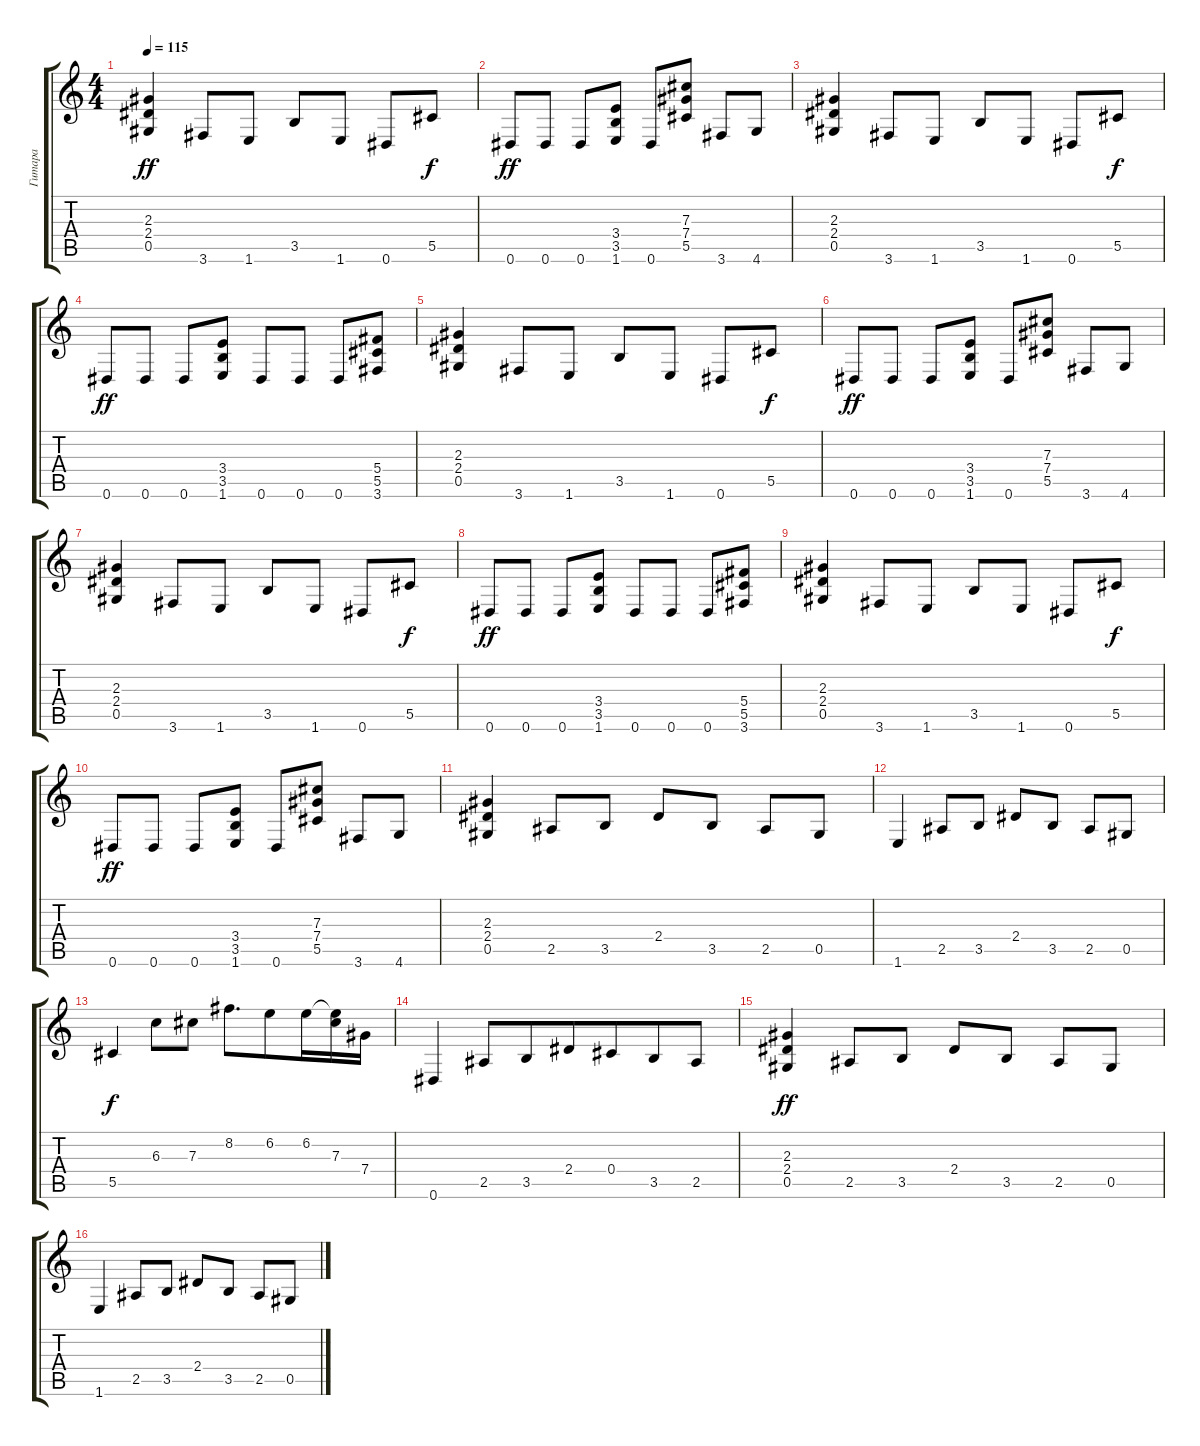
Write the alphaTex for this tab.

\track ("Гитара" "Гитара") {instrument distortionguitar}
\staff {score tabs}
\tuning (Eb4 Bb3 Gb3 Db3 Ab2 Eb2) {hide}
\ts (4 4)
\tempo 115
\clef g2
\ks c
(2.3 2.4 0.5).4{dy ff} 3.6.8 1.6.8 3.5.8 1.6.8 0.6.8 5.5.8{dy f} |
0.6.8{dy ff} 0.6.8 0.6.8 (3.4 3.5 1.6).8 0.6.8 (7.3 7.4 5.5).8 3.6.8 4.6.8 |
(2.3 2.4 0.5).4 3.6.8 1.6.8 3.5.8 1.6.8 0.6.8 5.5.8{dy f} |
0.6.8{dy ff} 0.6.8 0.6.8 (3.4 3.5 1.6).8 0.6.8 0.6.8 0.6.8 (5.4 5.5 3.6).8 |
(2.3 2.4 0.5).4 3.6.8 1.6.8 3.5.8 1.6.8 0.6.8 5.5.8{dy f} |
0.6.8{dy ff} 0.6.8 0.6.8 (3.4 3.5 1.6).8 0.6.8 (7.3 7.4 5.5).8 3.6.8 4.6.8 |
(2.3 2.4 0.5).4 3.6.8 1.6.8 3.5.8 1.6.8 0.6.8 5.5.8{dy f} |
0.6.8{dy ff} 0.6.8 0.6.8 (3.4 3.5 1.6).8 0.6.8 0.6.8 0.6.8 (5.4 5.5 3.6).8 |
(2.3 2.4 0.5).4 3.6.8 1.6.8 3.5.8 1.6.8 0.6.8 5.5.8{dy f} |
0.6.8{dy ff} 0.6.8 0.6.8 (3.4 3.5 1.6).8 0.6.8 (7.3 7.4 5.5).8 3.6.8 4.6.8 |
(2.3 2.4 0.5).4 2.5.8 3.5.8 2.4.8 3.5.8 2.5.8 0.5.8 |
1.6.4 2.5.8 3.5.8 2.4.8 3.5.8 2.5.8 0.5.8 |
5.5.4{dy f} 6.3.8{beam merge} 7.3.8 8.2.8{d} 6.2.8{beam merge} 6.2.16 (6.2{t} 7.3).16 7.4.16 |
0.6.4{beam merge} 2.5.8{beam merge} 3.5.8{beam merge} 2.4.8{beam merge} 0.4.8{beam merge} 3.5.8 2.5.8 |
(2.3 2.4 0.5).4{dy ff} 2.5.8 3.5.8 2.4.8 3.5.8 2.5.8 0.5.8 |
1.6.4 2.5.8 3.5.8 2.4.8 3.5.8 2.5.8 0.5.8
